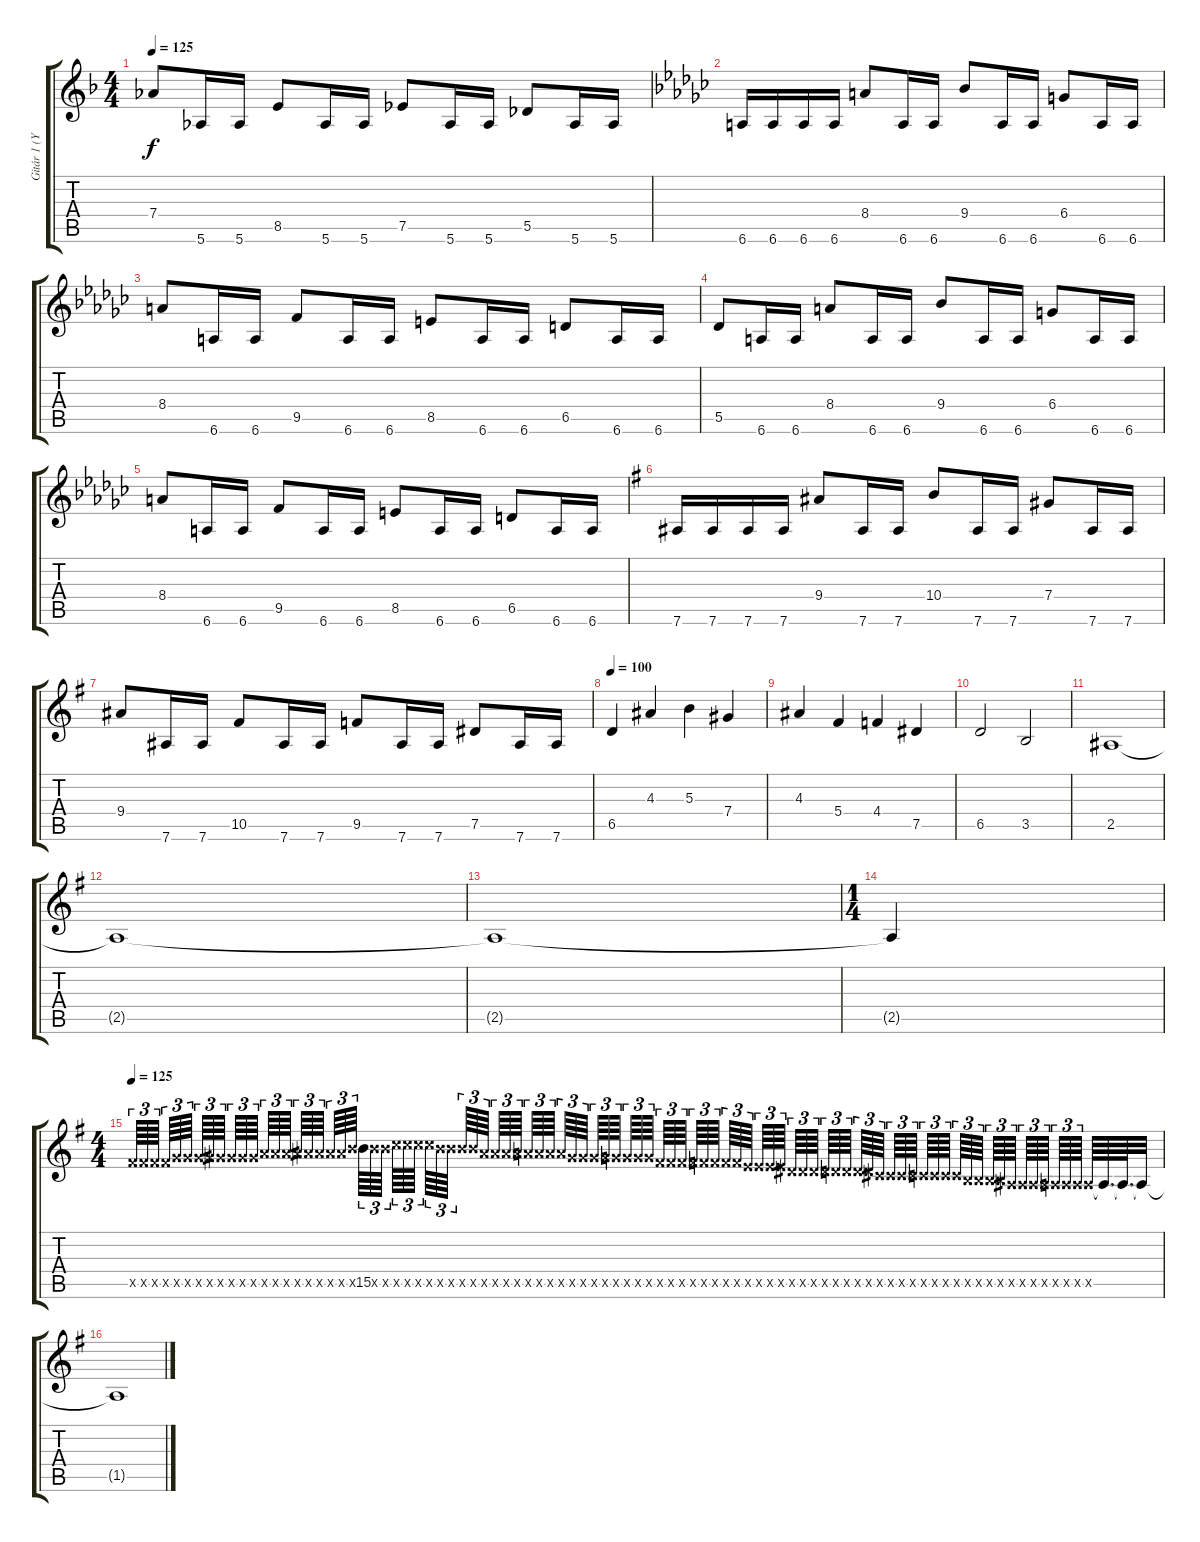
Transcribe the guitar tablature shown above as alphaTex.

\track ("Gitár 1 (Yngwie Mamsteen)" "Gitár 1 (Y") {instrument distortionguitar}
\staff {score tabs}
\tuning (Eb4 Bb3 Gb3 Db3 Ab2 Eb2) {hide}
\ts (4 4)
\tempo 125
\clef g2
\ks f
7.4.8{dy f} 5.6.16 5.6.16 8.5.8 5.6.16 5.6.16 7.5.8 5.6.16 5.6.16 5.5.8 5.6.16 5.6.16 |
\ks gb
6.6.16 6.6.16 6.6.16 6.6.16 8.4.8 6.6.16 6.6.16 9.4.8 6.6.16 6.6.16 6.4.8 6.6.16 6.6.16 |
8.4.8 6.6.16 6.6.16 9.5.8 6.6.16 6.6.16 8.5.8 6.6.16 6.6.16 6.5.8 6.6.16 6.6.16 |
5.5.8 6.6.16 6.6.16 8.4.8 6.6.16 6.6.16 9.4.8 6.6.16 6.6.16 6.4.8 6.6.16 6.6.16 |
8.4.8 6.6.16 6.6.16 9.5.8 6.6.16 6.6.16 8.5.8 6.6.16 6.6.16 6.5.8 6.6.16 6.6.16 |
\ks g
7.6.16 7.6.16 7.6.16 7.6.16 9.4.8 7.6.16 7.6.16 10.4.8 7.6.16 7.6.16 7.4.8 7.6.16 7.6.16 |
9.4.8 7.6.16 7.6.16 10.5.8 7.6.16 7.6.16 9.5.8 7.6.16 7.6.16 7.5.8 7.6.16 7.6.16 |
\tempo 100
6.5.4 4.3.4 5.3.4 7.4.4 |
4.3.4 5.4.4 4.4.4 7.5.4 |
6.5.2 3.5.2 |
2.5.1 |
2.5{t}.1 |
2.5{t}.1 |
\ts (1 4)
2.5{t}.4 |
\ts (4 4)
\tempo 125
10.5{x}.64{tu (3 2)} 10.5{x}.64{tu (3 2)} 10.5{x}.64{tu (3 2) beam splitsecondary} 10.5{x}.64{tu (3 2)} 11.5{x}.64{tu (3 2)} 11.5{x}.64{tu (3 2) beam splitsecondary} 11.5{x}.64{tu (3 2)} 11.5{x}.64{tu (3 2)} 12.5{x}.64{tu (3 2) beam splitsecondary} 12.5{x}.64{tu (3 2)} 12.5{x}.64{tu (3 2)} 12.5{x}.64{tu (3 2) beam splitsecondary} 13.5{x}.64{tu (3 2)} 13.5{x}.64{tu (3 2)} 13.5{x}.64{tu (3 2) beam splitsecondary} 13.5{x}.64{tu (3 2)} 14.5{x}.64{tu (3 2)} 14.5{x}.64{tu (3 2) beam splitsecondary} 14.5{x}.64{tu (3 2)} 14.5{x}.64{tu (3 2)} 15.5{x}.64{tu (3 2) beam splitsecondary} 15.5.64{tu (3 2)} 15.5{x}.64{tu (3 2)} 15.5{x}.64{tu (3 2)} 16.5{x}.64{tu (3 2)} 16.5{x}.64{tu (3 2)} 16.5{x}.64{tu (3 2) beam splitsecondary} 16.5{x}.64{tu (3 2)} 15.5{x}.64{tu (3 2)} 15.5{x}.64{tu (3 2) beam splitsecondary} 15.5{x}.64{tu (3 2)} 15.5{x}.64{tu (3 2)} 14.5{x}.64{tu (3 2) beam splitsecondary} 14.5{x}.64{tu (3 2)} 14.5{x}.64{tu (3 2)} 14.5{x}.64{tu (3 2) beam splitsecondary} 13.5{x}.64{tu (3 2)} 13.5{x}.64{tu (3 2)} 13.5{x}.64{tu (3 2) beam splitsecondary} 13.5{x}.64{tu (3 2)} 12.5{x}.64{tu (3 2)} 12.5{x}.64{tu (3 2) beam splitsecondary} 12.5{x}.64{tu (3 2)} 12.5{x}.64{tu (3 2)} 11.5{x}.64{tu (3 2) beam splitsecondary} 11.5{x}.64{tu (3 2)} 11.5{x}.64{tu (3 2)} 11.5{x}.64{tu (3 2)} 10.5{x}.64{tu (3 2)} 10.5{x}.64{tu (3 2)} 10.5{x}.64{tu (3 2) beam splitsecondary} 10.5{x}.64{tu (3 2)} 9.5{x}.64{tu (3 2)} 9.5{x}.64{tu (3 2) beam splitsecondary} 9.5{x}.64{tu (3 2)} 9.5{x}.64{tu (3 2)} 8.5{x}.64{tu (3 2) beam splitsecondary} 8.5{x}.64{tu (3 2)} 8.5{x}.64{tu (3 2)} 8.5{x}.64{tu (3 2) beam splitsecondary} 7.5{x}.64{tu (3 2)} 7.5{x}.64{tu (3 2)} 7.5{x}.64{tu (3 2) beam splitsecondary} 7.5{x}.64{tu (3 2)} 6.5{x}.64{tu (3 2)} 6.5{x}.64{tu (3 2) beam splitsecondary} 6.5{x}.64{tu (3 2)} 6.5{x}.64{tu (3 2)} 5.5{x}.64{tu (3 2) beam splitsecondary} 5.5{x}.64{tu (3 2)} 5.5{x}.64{tu (3 2)} 5.5{x}.64{tu (3 2)} 4.5{x}.64{tu (3 2)} 4.5{x}.64{tu (3 2)} 4.5{x}.64{tu (3 2) beam splitsecondary} 4.5{x}.64{tu (3 2)} 3.5{x}.64{tu (3 2)} 3.5{x}.64{tu (3 2) beam splitsecondary} 3.5{x}.64{tu (3 2)} 3.5{x}.64{tu (3 2)} 2.5{x}.64{tu (3 2) beam splitsecondary} 2.5{x}.64{tu (3 2)} 2.5{x}.64{tu (3 2)} 2.5{x}.64{tu (3 2) beam splitsecondary} 1.5{x}.64{tu (3 2)} 1.5{x}.64{tu (3 2)} 1.5{x}.64{tu (3 2) beam splitsecondary} 1.5{x}.64 1.5{t}.64{d} 1.5{t}.64{d} 1.5{t}.32 |
1.5{t}.1
